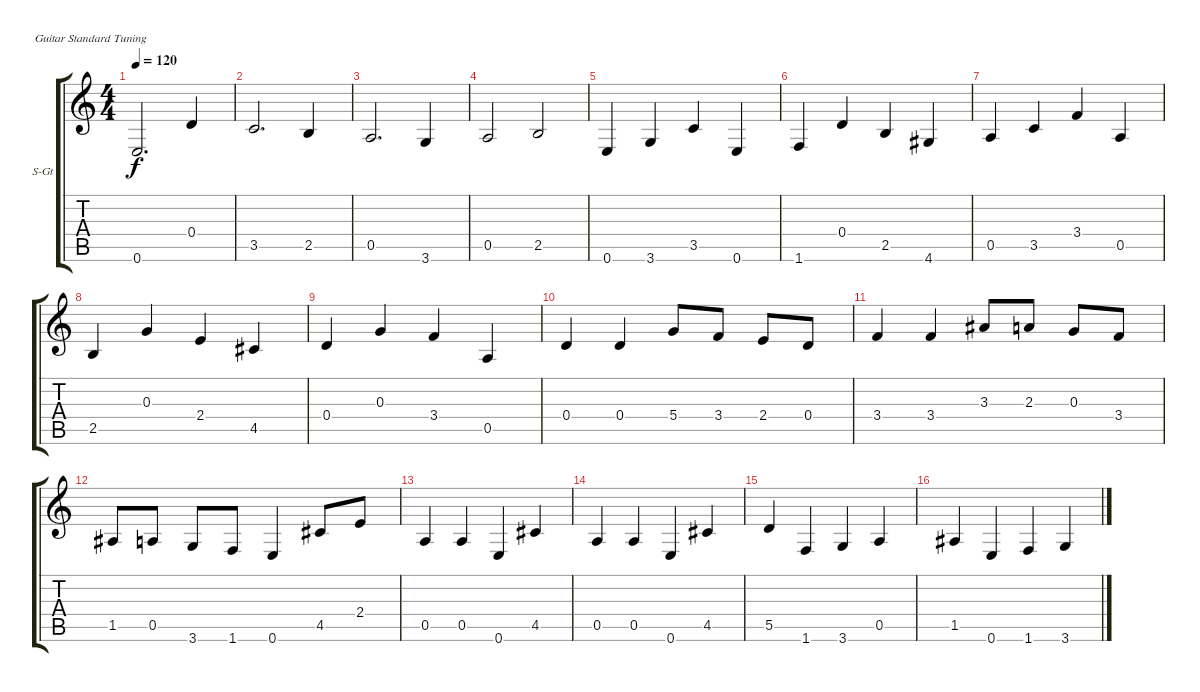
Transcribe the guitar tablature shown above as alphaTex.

\bracketExtendMode groupsimilarinstruments
\firstSystemTrackNameOrientation horizontal
\otherSystemsTrackNameOrientation horizontal
\track ("Bass" "S-Gt") {solo instrument acousticguitarsteel}
\staff {score tabs}
\tuning (E4 B3 G3 D3 A2 E2)
\ts (4 4)
\tempo 120
\clef g2
\ks c
0.6.2{d dy f} 0.4.4 |
3.5.2{d} 2.5.4 |
0.5.2{d} 3.6.4 |
0.5.2 2.5.2 |
0.6.4 3.6.4 3.5.4 0.6.4 |
1.6.4 0.4.4 2.5.4 4.6.4 |
0.5.4 3.5.4 3.4.4 0.5.4 |
2.5.4 0.3.4 2.4.4 4.5.4 |
0.4.4 0.3.4 3.4.4 0.5.4 |
0.4.4 0.4.4 5.4.8 3.4.8 2.4.8 0.4.8 |
3.4.4 3.4.4 3.3.8 2.3.8 0.3.8 3.4.8 |
1.5.8 0.5.8 3.6.8 1.6.8 0.6.4 4.5.8 2.4.8 |
0.5.4 0.5.4 0.6.4 4.5.4 |
0.5.4 0.5.4 0.6.4 4.5.4 |
5.5.4 1.6.4 3.6.4 0.5.4 |
1.5.4 0.6.4 1.6.4 3.6.4
